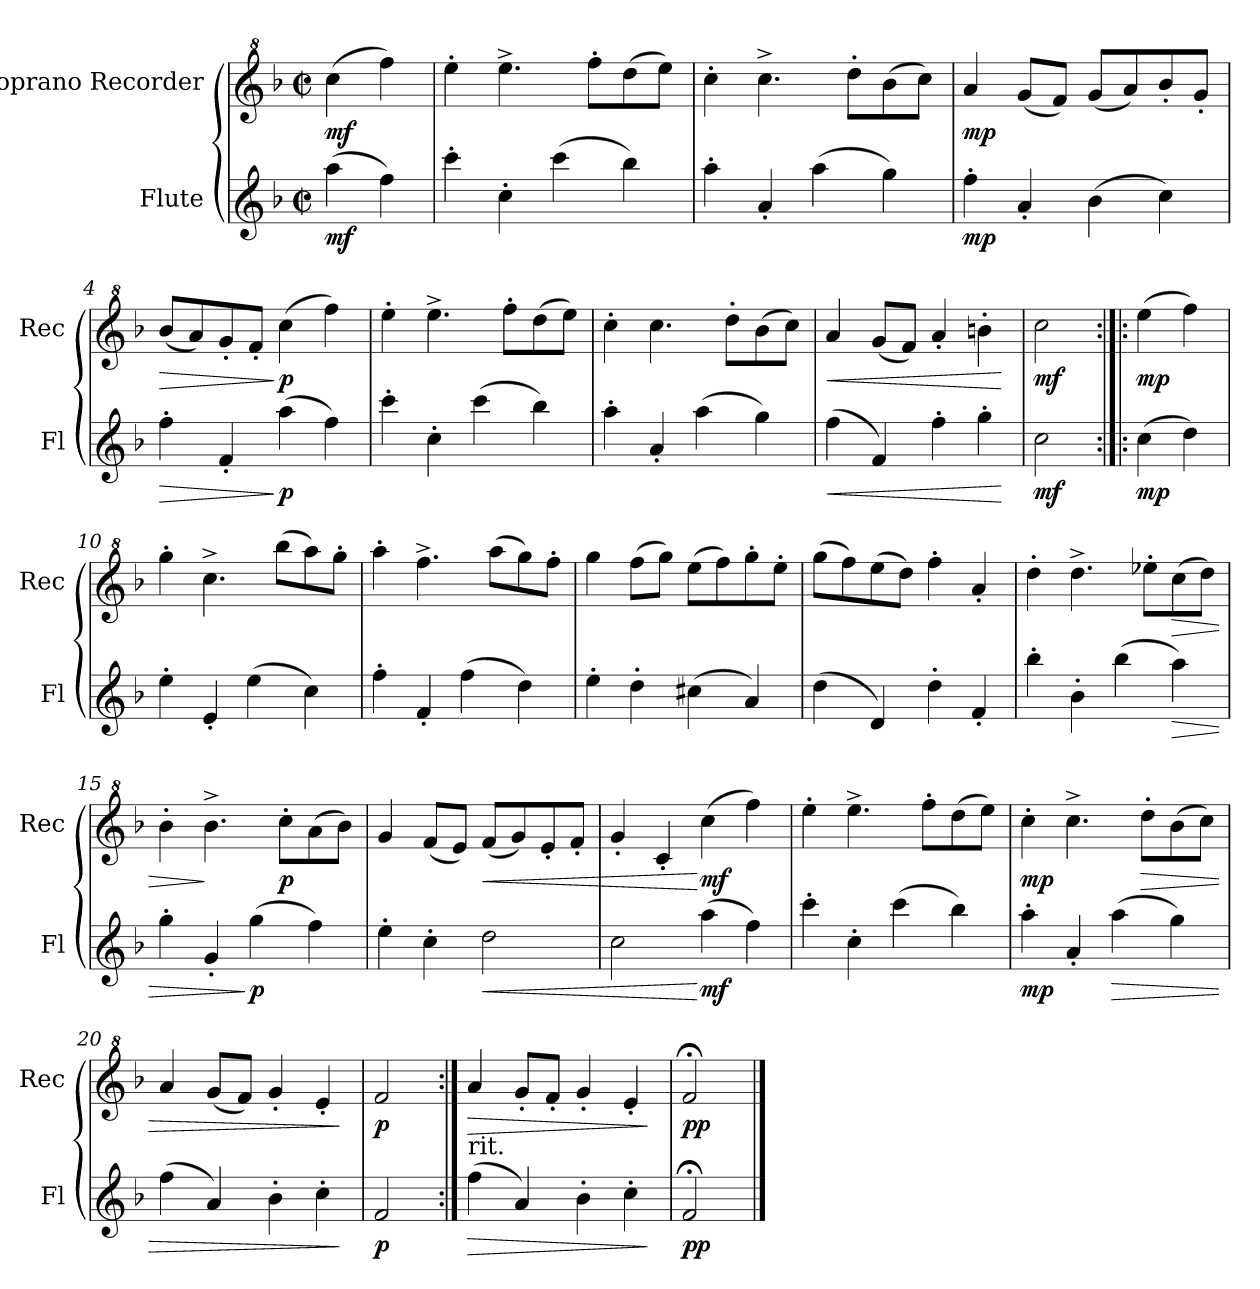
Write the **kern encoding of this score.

**kern	**dynam	**kern	**dynam
*part2	*part2	*part1	*part1
*staff2	*staff2	*staff1	*staff1
*I"Flute	*	*I"Soprano Recorder	*
*I'Fl	*	*I'Rec	*
*clefG2	*	*clefG^2	*
*k[b-]	*	*k[b-]	*
*M2/2	*	*M2/2	*
*met(c|)	*	*met(c|)	*
*MM180	*	*MM180	*
=	=	=	=
!	!LO:DY:b	!	!LO:DY:b
(>4aa\	mf	(>4ccc\	mf
4ff\)	.	4fff\)	.
=1	=1	=1	=1
4ccc'\	.	4eee'\	.
4cc'\	.	4.eee^\	.
(>4ccc\	.	.	.
.	.	8fff'\L	.
4bb-\)	.	(>8ddd\	.
.	.	8eee\J)	.
=2	=2	=2	=2
4aa'\	.	4ccc'\	.
4a'/	.	4.ccc^\	.
(>4aa\	.	.	.
.	.	8ddd'\L	.
4gg\)	.	(>8bb-\	.
.	.	8ccc\J)	.
=3	=3	=3	=3
!	!LO:DY:b	!	!LO:DY:b
4ff'\	mp	4aa/	mp
4a'/	.	(<8gg/L	.
.	.	8ff/J)	.
(>4b-\	.	(<8gg/L	.
.	.	8aa/)	.
4cc\)	.	8bb-'/	.
.	.	8gg'/J	.
=4	=4	=4	=4
!	!LO:HP:b	!	!LO:HP:b
4ff'\	>	(<8bb-/L	>
.	.	8aa/)	.
4f'/	.	8gg'/	.
.	.	8ff'/J	.
!	!LO:DY:n=1:b	!	!LO:DY:n=1:b
(>4aa\	] p	(>4ccc\	] p
4ff\)	.	4fff\)	.
!!LO:LB:g=z
=5	=5	=5	=5
4ccc'\	.	4eee'\	.
4cc'\	.	4.eee^\	.
(>4ccc\	.	.	.
.	.	8fff'\L	.
4bb-\)	.	(>8ddd\	.
.	.	8eee\J)	.
=6	=6	=6	=6
4aa'\	.	4ccc'\	.
4a'/	.	4.ccc\	.
(>4aa\	.	.	.
.	.	8ddd'\L	.
4gg\)	.	(>8bb-\	.
.	.	8ccc\J)	.
=7	=7	=7	=7
!	!LO:HP:b	!	!LO:HP:b
(>4ff\	<	4aa/	<
4f/)	.	(<8gg/L	.
.	.	8ff/J)	.
4ff'\	.	4aa'/	.
4gg'\	.	4bbn'\	.
.	[	.	[
=8	=8	=8	=8
!	!LO:DY:b	!	!LO:DY:b
2cc\	mf	2ccc\	mf
=9:|!|:	=9:|!|:	=9:|!|:	=9:|!|:
!	!LO:DY:b	!	!LO:DY:b
(>4cc\	mp	(>4eee\	mp
4dd\)	.	4fff\)	.
=10	=10	=10	=10
4ee'\	.	4ggg'\	.
4e'/	.	4.ccc^\	.
(>4ee\	.	.	.
.	.	(>8bbb-\L	.
4cc\)	.	8aaa\)	.
.	.	8ggg'\J	.
=11	=11	=11	=11
4ff'\	.	4aaa'\	.
4f'/	.	4.fff^\	.
(>4ff\	.	.	.
.	.	(>8aaa\L	.
4dd\)	.	8ggg\)	.
.	.	8fff'\J	.
!!LO:LB:g=z
=12	=12	=12	=12
4ee'\	.	4ggg\	.
4dd'\	.	(>8fff\L	.
.	.	8ggg\J)	.
(>4cc#X\	.	(>8eee\L	.
.	.	8fff\)	.
4a/)	.	8ggg'\	.
.	.	8eee'\J	.
=13	=13	=13	=13
(>4dd\	.	(>8ggg\L	.
.	.	8fff\)	.
4d/)	.	(>8eee\	.
.	.	8ddd\J)	.
4dd'\	.	4fff'\	.
4f'/	.	4aa'/	.
=14	=14	=14	=14
4bb-'\	.	4ddd'\	.
4b-'\	.	4.ddd^\	.
(>4bb-\	.	.	.
.	.	8eee-X'\L	.
!	!LO:HP:b	!	!LO:HP:b
4aa\)	>	(>8ccc\	>
.	.	8ddd\J)	.
=15	=15	=15	=15
4gg'\	.	4bb-'\	.
4g'/	.	4.bb-^\	]
!	!LO:DY:n=1:b	!	!
(>4gg\	] p	.	.
!	!	!	!LO:DY:b
.	.	8ccc'\L	p
4ff\)	.	(>8aa\	.
.	.	8bb-\J)	.
=16	=16	=16	=16
4ee'\	.	4gg/	.
4cc'\	.	(<8ff/L	.
.	.	8ee/J)	.
!	!LO:HP:b	!	!LO:HP:b
2dd\	<	(<8ff/L	<
.	.	8gg/)	.
.	.	8ee'/	.
.	.	8ff'/J	.
!!LO:PB:g=z
=17	=17	=17	=17
2cc\	.	4gg'/	.
.	.	4cc'/	.
!	!LO:DY:n=1:b	!	!LO:DY:n=1:b
(>4aa\	[ mf	(>4ccc\	[ mf
4ff\)	.	4fff\)	.
=18	=18	=18	=18
4ccc'\	.	4eee'\	.
4cc'\	.	4.eee^\	.
(>4ccc\	.	.	.
.	.	8fff'\L	.
4bb-\)	.	(>8ddd\	.
.	.	8eee\J)	.
=19	=19	=19	=19
!	!LO:DY:b	!	!LO:DY:b
4aa'\	mp	4ccc'\	mp
4a'/	.	4.ccc^\	.
!	!LO:HP:b	!	!
(>4aa\	>	.	.
!	!	!	!LO:HP:b
.	.	8ddd'\L	>
4gg\)	.	(>8bb-\	.
.	.	8ccc\J)	.
=20	=20	=20	=20
(>4ff\	.	4aa/	.
4a/)	.	(<8gg/L	.
.	.	8ff/J)	.
4b-'\	.	4gg'/	.
4cc'\	.	4ee'/	.
.	]	.	]
=21	=21	=21	=21
!	!LO:DY:b	!	!LO:DY:b
2f/	p	2ff/	p
=22:|!	=22:|!	=22:|!	=22:|!
!	!	!LO:TX:b:t=rit.	!
!	!LO:HP:b	!	!LO:HP:b
(>4ff\	>	4aa/	>
*	*	*MM160	*
4a/)	.	8gg'/L	.
*	*	*MM140	*
.	.	8ff'/J	.
*	*	*MM120	*
4b-'\	.	4gg'/	.
*	*	*MM100	*
4cc'\	.	4ee'/	.
.	]	.	]
=23	=23	=23	=23
!	!LO:DY:b	!	!LO:DY:b
2f;</	pp	2ff;</	pp
==	==	==	==
*-	*-	*-	*-
